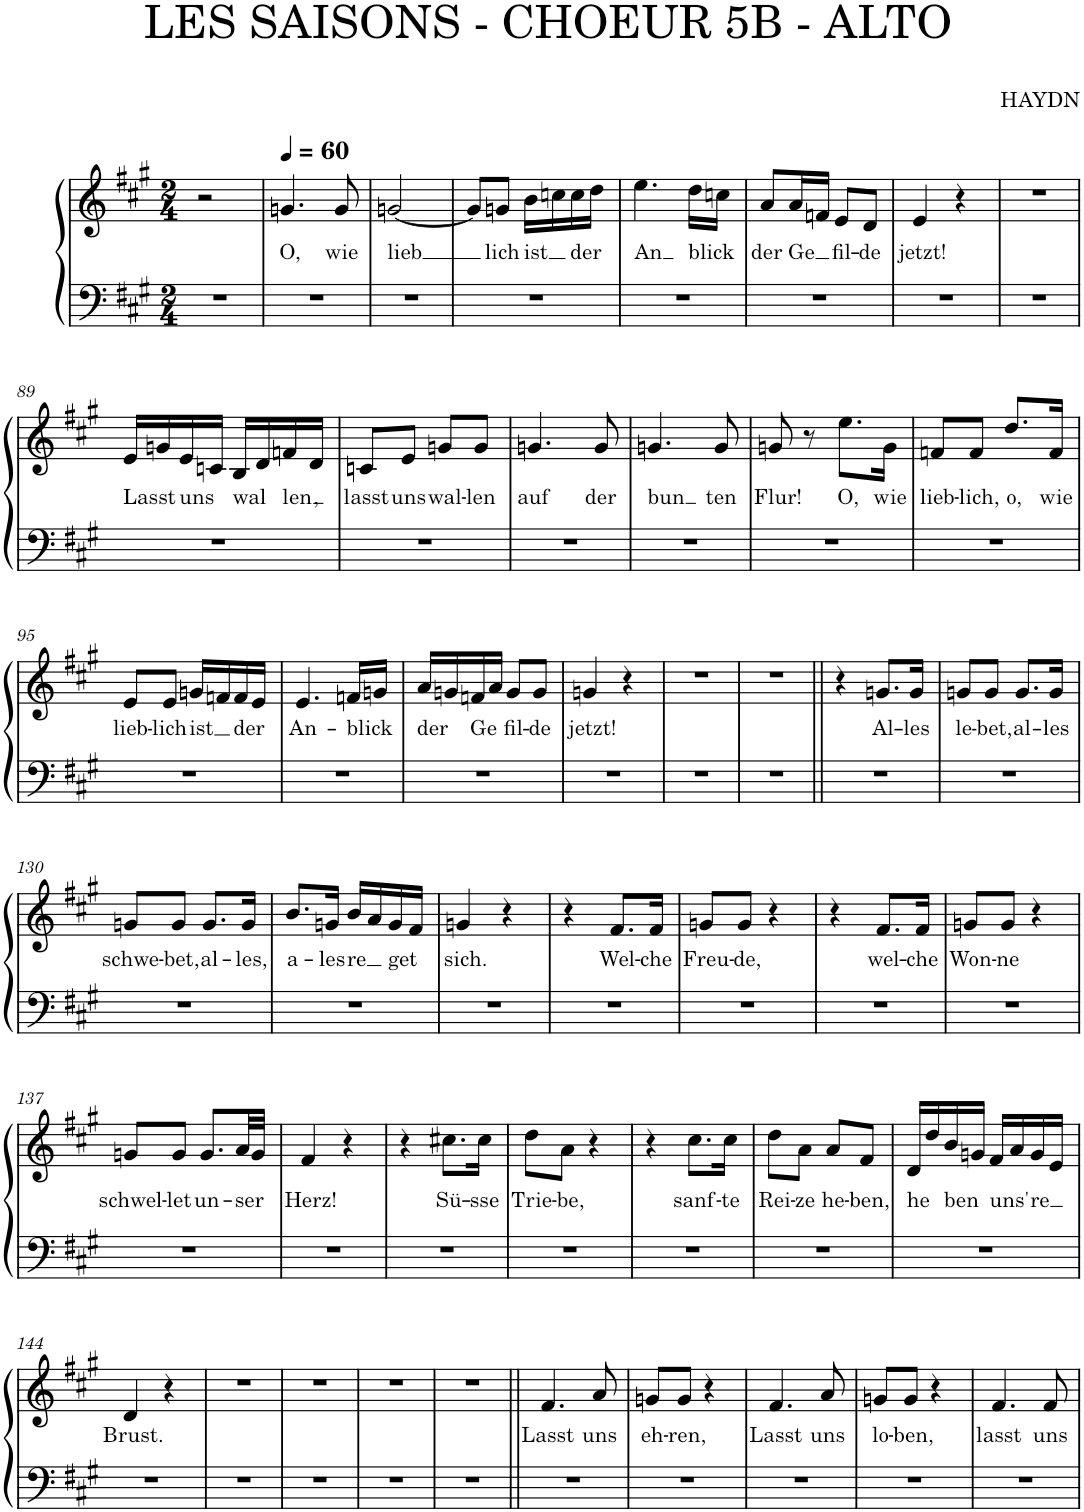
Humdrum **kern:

**kern	**kern	**text
*part1	*part1	*part1
*staff2	*staff1	*staff1
*I"Piano	*	*
*I'Pno.	*	*
*clefF4	*clefG2	*
*k[f#c#g#]	*k[f#c#g#]	*
*M2/4	*M2/4	*
=81	=81	=81
2r	2r	.
=82	=82	=82
*	*MM60	*
!	!	!LO:LY:b
2r	4.gn/	O,
!	!	!LO:LY:b
.	8g/	wie
=83	=83	=83
!	!	!LO:LY:b
2r	[2gn/	lieb
=84	=84	=84
2r	8g/L]	.
!	!	!LO:LY:b
.	8gn/J	lich
!	!	!LO:LY:b
.	16b\LL	ist
.	16ccn\	.
!	!	!LO:LY:b
.	16cc\	der
.	16dd\JJ	.
=85	=85	=85
!	!	!LO:LY:b
2r	4.ee\	An
!	!	!LO:LY:b
.	16dd\LL	blick
.	16ccn\JJ	.
=86	=86	=86
!	!	!LO:LY:b
2r	8a/L	der
!	!	!LO:LY:b
.	16a/L	Ge
.	16fn/JJ	.
!	!	!LO:LY:b
.	8e/L	fil-
!	!	!LO:LY:b
.	8d/J	-de
=87	=87	=87
!	!	!LO:LY:b
2r	4e/	jetzt!
.	4r	.
=88	=88	=88
2r	2r	.
!!LO:LB:g=z
=89	=89	=89
!	!	!LO:LY:b
2r	16e/LL	Lasst
.	16gn/	.
!	!	!LO:LY:b
.	16e/	uns
.	16cn/JJ	.
!	!	!LO:LY:b
.	16B/LL	wal
.	16d/	.
!	!	!LO:LY:b
.	16fn/	len
!	!	!LO:LY:b
.	16d/JJ	,
=90	=90	=90
!	!	!LO:LY:b
2r	8cn/L	lasst
!	!	!LO:LY:b
.	8e/J	uns
!	!	!LO:LY:b
.	8gn/L	wal-
!	!	!LO:LY:b
.	8g/J	-len
=91	=91	=91
!	!	!LO:LY:b
2r	4.gn/	auf
!	!	!LO:LY:b
.	8g/	der
=92	=92	=92
!	!	!LO:LY:b
2r	4.gn/	bun
!	!	!LO:LY:b
.	8g/	ten
=93	=93	=93
!	!	!LO:LY:b
2r	8gn/	Flur!
.	8r	.
!	!	!LO:LY:b
.	8.ee\L	O,
!	!	!LO:LY:b
.	16g\Jk	wie
=94	=94	=94
!	!	!LO:LY:b
2r	8fn/L	lieb-
!	!	!LO:LY:b
.	8f/J	-lich,
!	!	!LO:LY:b
.	8.dd/L	o,
!	!	!LO:LY:b
.	16f/Jk	wie
!!LO:LB:g=z
=95	=95	=95
!	!	!LO:LY:b
2r	8e/L	lieb-
!	!	!LO:LY:b
.	8e/J	-lich
!	!	!LO:LY:b
.	16gn/LL	ist
.	16fn/	.
!	!	!LO:LY:b
.	16f/	der
.	16e/JJ	.
=96	=96	=96
!	!	!LO:LY:b
2r	4.e/	An-
!	!	!LO:LY:b
.	16fn/LL	-blick
.	16gn/JJ	.
=97	=97	=97
!	!	!LO:LY:b
2r	16a/LL	der
.	16gn/	.
!	!	!LO:LY:b
.	16fn/	Ge
.	16a/JJ	.
!	!	!LO:LY:b
.	8g/L	fil-
!	!	!LO:LY:b
.	8g/J	-de
=98	=98	=98
!	!	!LO:LY:b
2r	4gn/	jetzt!
.	4r	.
=99	=99	=99
2r	2r	.
=100	=100	=100
2r	2r	.
=128||	=128||	=128||
2r	4r	.
!	!	!LO:LY:b
.	8.gn/L	Al-
!	!	!LO:LY:b
.	16g/Jk	-les
=129	=129	=129
!	!	!LO:LY:b
2r	8gn/L	le-
!	!	!LO:LY:b
.	8g/J	-bet,
!	!	!LO:LY:b
.	8.g/L	al-
!	!	!LO:LY:b
.	16g/Jk	-les
!!LO:LB:g=z
=130	=130	=130
!	!	!LO:LY:b
2r	8gn/L	schwe-
!	!	!LO:LY:b
.	8g/J	-bet,
!	!	!LO:LY:b
.	8.g/L	al-
!	!	!LO:LY:b
.	16g/Jk	-les,
=131	=131	=131
!	!	!LO:LY:b
2r	8.b/L	a-
!	!	!LO:LY:b
.	16gn/Jk	-les
!	!	!LO:LY:b
.	16b/LL	re
.	16a/	.
!	!	!LO:LY:b
.	16g/	get
.	16f#/JJ	.
=132	=132	=132
!	!	!LO:LY:b
2r	4gn/	sich.
.	4r	.
=133	=133	=133
2r	4r	.
!	!	!LO:LY:b
.	8.f#/L	Wel-
!	!	!LO:LY:b
.	16f#/Jk	-che
=134	=134	=134
!	!	!LO:LY:b
2r	8gn/L	Freu-
!	!	!LO:LY:b
.	8g/J	-de,
.	4r	.
=135	=135	=135
2r	4r	.
!	!	!LO:LY:b
.	8.f#/L	wel-
!	!	!LO:LY:b
.	16f#/Jk	-che
=136	=136	=136
!	!	!LO:LY:b
2r	8gn/L	Won-
!	!	!LO:LY:b
.	8g/J	-ne
.	4r	.
!!LO:LB:g=z
=137	=137	=137
!	!	!LO:LY:b
2r	8gn/L	schwel-
!	!	!LO:LY:b
.	8g/J	-let
!	!	!LO:LY:b
.	8.g/L	un-
!	!	!LO:LY:b
.	32a/LL	-ser
.	32g/JJJ	.
=138	=138	=138
!	!	!LO:LY:b
2r	4f#/	Herz!
.	4r	.
=139	=139	=139
2r	4r	.
!	!	!LO:LY:b
.	8.cc#X\L	Sü-
!	!	!LO:LY:b
.	16cc#\Jk	-sse
=140	=140	=140
!	!	!LO:LY:b
2r	8dd\L	Trie-
!	!	!LO:LY:b
.	8a\J	-be,
.	4r	.
=141	=141	=141
2r	4r	.
!	!	!LO:LY:b
.	8.cc#\L	sanf-
!	!	!LO:LY:b
.	16cc#\Jk	-te
=142	=142	=142
!	!	!LO:LY:b
2r	8dd\L	Rei-
!	!	!LO:LY:b
.	8a\J	-ze
!	!	!LO:LY:b
.	8a/L	he-
!	!	!LO:LY:b
.	8f#/J	-ben,
=143	=143	=143
!	!	!LO:LY:b
2r	16d/LL	he
.	16dd/	.
!	!	!LO:LY:b
.	16b/	ben
.	16gn/JJ	.
!	!	!LO:LY:b
.	16f#/LL	-uns'
.	16a/	.
!	!	!LO:LY:b
.	16g/	re
.	16e/JJ	.
!!LO:LB:g=z
=144	=144	=144
!	!	!LO:LY:b
2r	4d/	Brust.
.	4r	.
=145	=145	=145
2r	2r	.
=146	=146	=146
2r	2r	.
=147	=147	=147
2r	2r	.
=148	=148	=148
2r	2r	.
=155||	=155||	=155||
!	!	!LO:LY:b
2r	4.f#/	Lasst
!	!	!LO:LY:b
.	8a/	uns
=156	=156	=156
!	!	!LO:LY:b
2r	8gn/L	eh-
!	!	!LO:LY:b
.	8g/J	-ren,
.	4r	.
=157	=157	=157
!	!	!LO:LY:b
2r	4.f#/	Lasst
!	!	!LO:LY:b
.	8a/	uns
=158	=158	=158
!	!	!LO:LY:b
2r	8gn/L	lo-
!	!	!LO:LY:b
.	8g/J	-ben,
.	4r	.
=159	=159	=159
!	!	!LO:LY:b
2r	4.f#/	lasst
!	!	!LO:LY:b
.	8f#/	uns
=	=	=
*-	*-	*-
